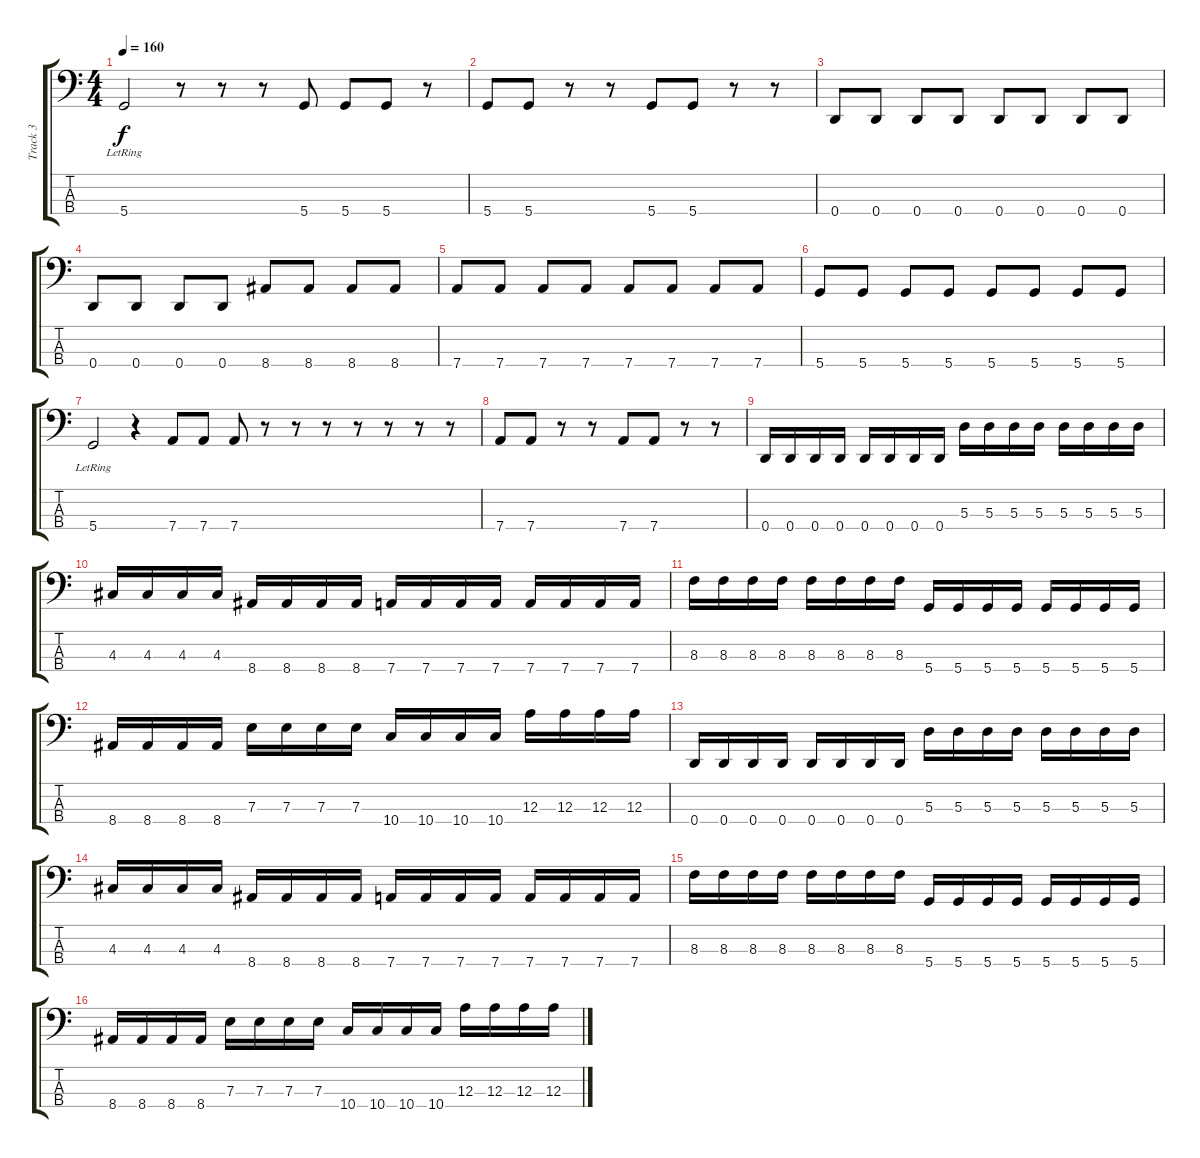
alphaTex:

\track ("Track 3" "Track 3") {instrument electricbassfinger}
\staff {score tabs}
\tuning (G2 D2 A1 D1) {hide}
\ts (4 4)
\tempo 160
\clef f4
\ks c
5.4{lr}.2{dy f} r.8 r.8 r.8 5.4.8 5.4.8 5.4.8 r.8 |
5.4.8 5.4.8 r.8 r.8 5.4.8 5.4.8 r.8 r.8 |
0.4.8 0.4.8 0.4.8 0.4.8 0.4.8 0.4.8 0.4.8 0.4.8 |
0.4.8 0.4.8 0.4.8 0.4.8 8.4.8 8.4.8 8.4.8 8.4.8 |
7.4.8 7.4.8 7.4.8 7.4.8 7.4.8 7.4.8 7.4.8 7.4.8 |
5.4.8 5.4.8 5.4.8 5.4.8 5.4.8 5.4.8 5.4.8 5.4.8 |
5.4{lr}.2 r.4 7.4.8 7.4.8 7.4.8 r.8 r.8 r.8 r.8 r.8 r.8 r.8 |
7.4.8 7.4.8 r.8 r.8 7.4.8 7.4.8 r.8 r.8 |
0.4.16 0.4.16 0.4.16 0.4.16 0.4.16 0.4.16 0.4.16 0.4.16 5.3.16 5.3.16 5.3.16 5.3.16 5.3.16 5.3.16 5.3.16 5.3.16 |
4.3.16 4.3.16 4.3.16 4.3.16 8.4.16 8.4.16 8.4.16 8.4.16 7.4.16 7.4.16 7.4.16 7.4.16 7.4.16 7.4.16 7.4.16 7.4.16 |
8.3.16 8.3.16 8.3.16 8.3.16 8.3.16 8.3.16 8.3.16 8.3.16 5.4.16 5.4.16 5.4.16 5.4.16 5.4.16 5.4.16 5.4.16 5.4.16 |
8.4.16 8.4.16 8.4.16 8.4.16 7.3.16 7.3.16 7.3.16 7.3.16 10.4.16 10.4.16 10.4.16 10.4.16 12.3.16 12.3.16 12.3.16 12.3.16 |
0.4.16 0.4.16 0.4.16 0.4.16 0.4.16 0.4.16 0.4.16 0.4.16 5.3.16 5.3.16 5.3.16 5.3.16 5.3.16 5.3.16 5.3.16 5.3.16 |
4.3.16 4.3.16 4.3.16 4.3.16 8.4.16 8.4.16 8.4.16 8.4.16 7.4.16 7.4.16 7.4.16 7.4.16 7.4.16 7.4.16 7.4.16 7.4.16 |
8.3.16 8.3.16 8.3.16 8.3.16 8.3.16 8.3.16 8.3.16 8.3.16 5.4.16 5.4.16 5.4.16 5.4.16 5.4.16 5.4.16 5.4.16 5.4.16 |
8.4.16 8.4.16 8.4.16 8.4.16 7.3.16 7.3.16 7.3.16 7.3.16 10.4.16 10.4.16 10.4.16 10.4.16 12.3.16 12.3.16 12.3.16 12.3.16
